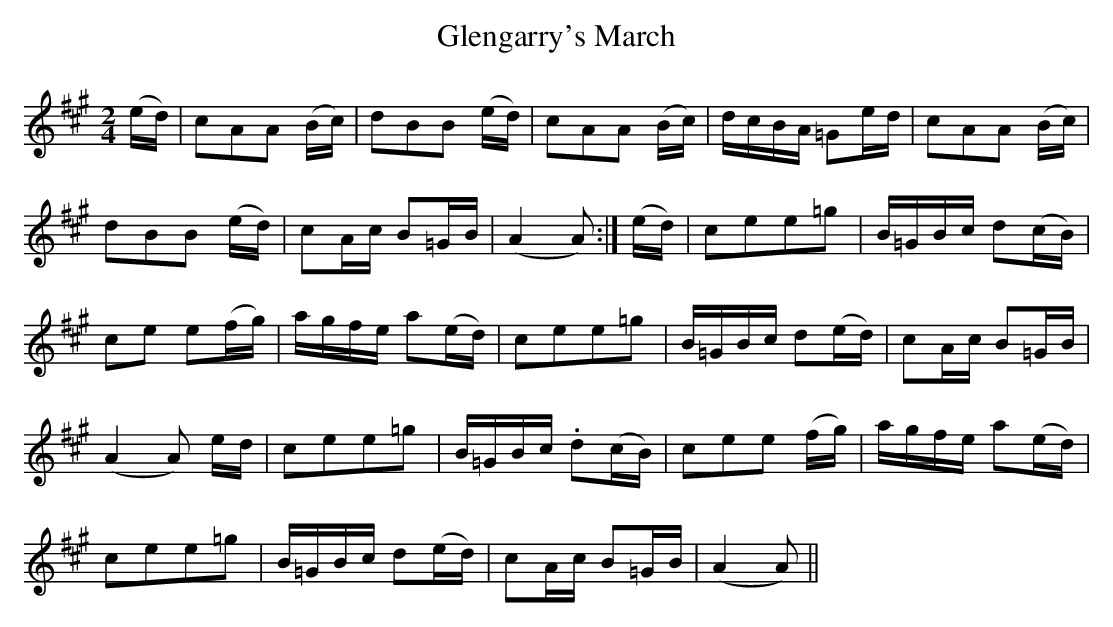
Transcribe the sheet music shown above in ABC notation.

X:1
T:Glengarry's March
M:2/4
L:1/8
K:A
(e/d/) | cAA (B/c/) | dBB (e/d/) | cAA (B/c/) | d/c/B/A/ =Ge/d/ | cAA (B/c/) |
dBB (e/d/) | cA/c/ B=G/B/ | (A2A) :| (e/d/) | cee=g | B/=G/B/c/ d(c/B/) |
ce e(f/g/) | a/g/f/e/ a(e/d/) | cee=g | B/=G/B/c/ d(e/d/) | cA/c/ B=G/B/ |
(A2A) e/d/ | cee=g | B/=G/B/c/ .d(c/B/) | cee (f/g/) | a/g/f/e/ a(e/d/) |
cee=g | B/=G/B/c/ d(e/d/) | cA/c/ B=G/B/ | (A2A) ||
